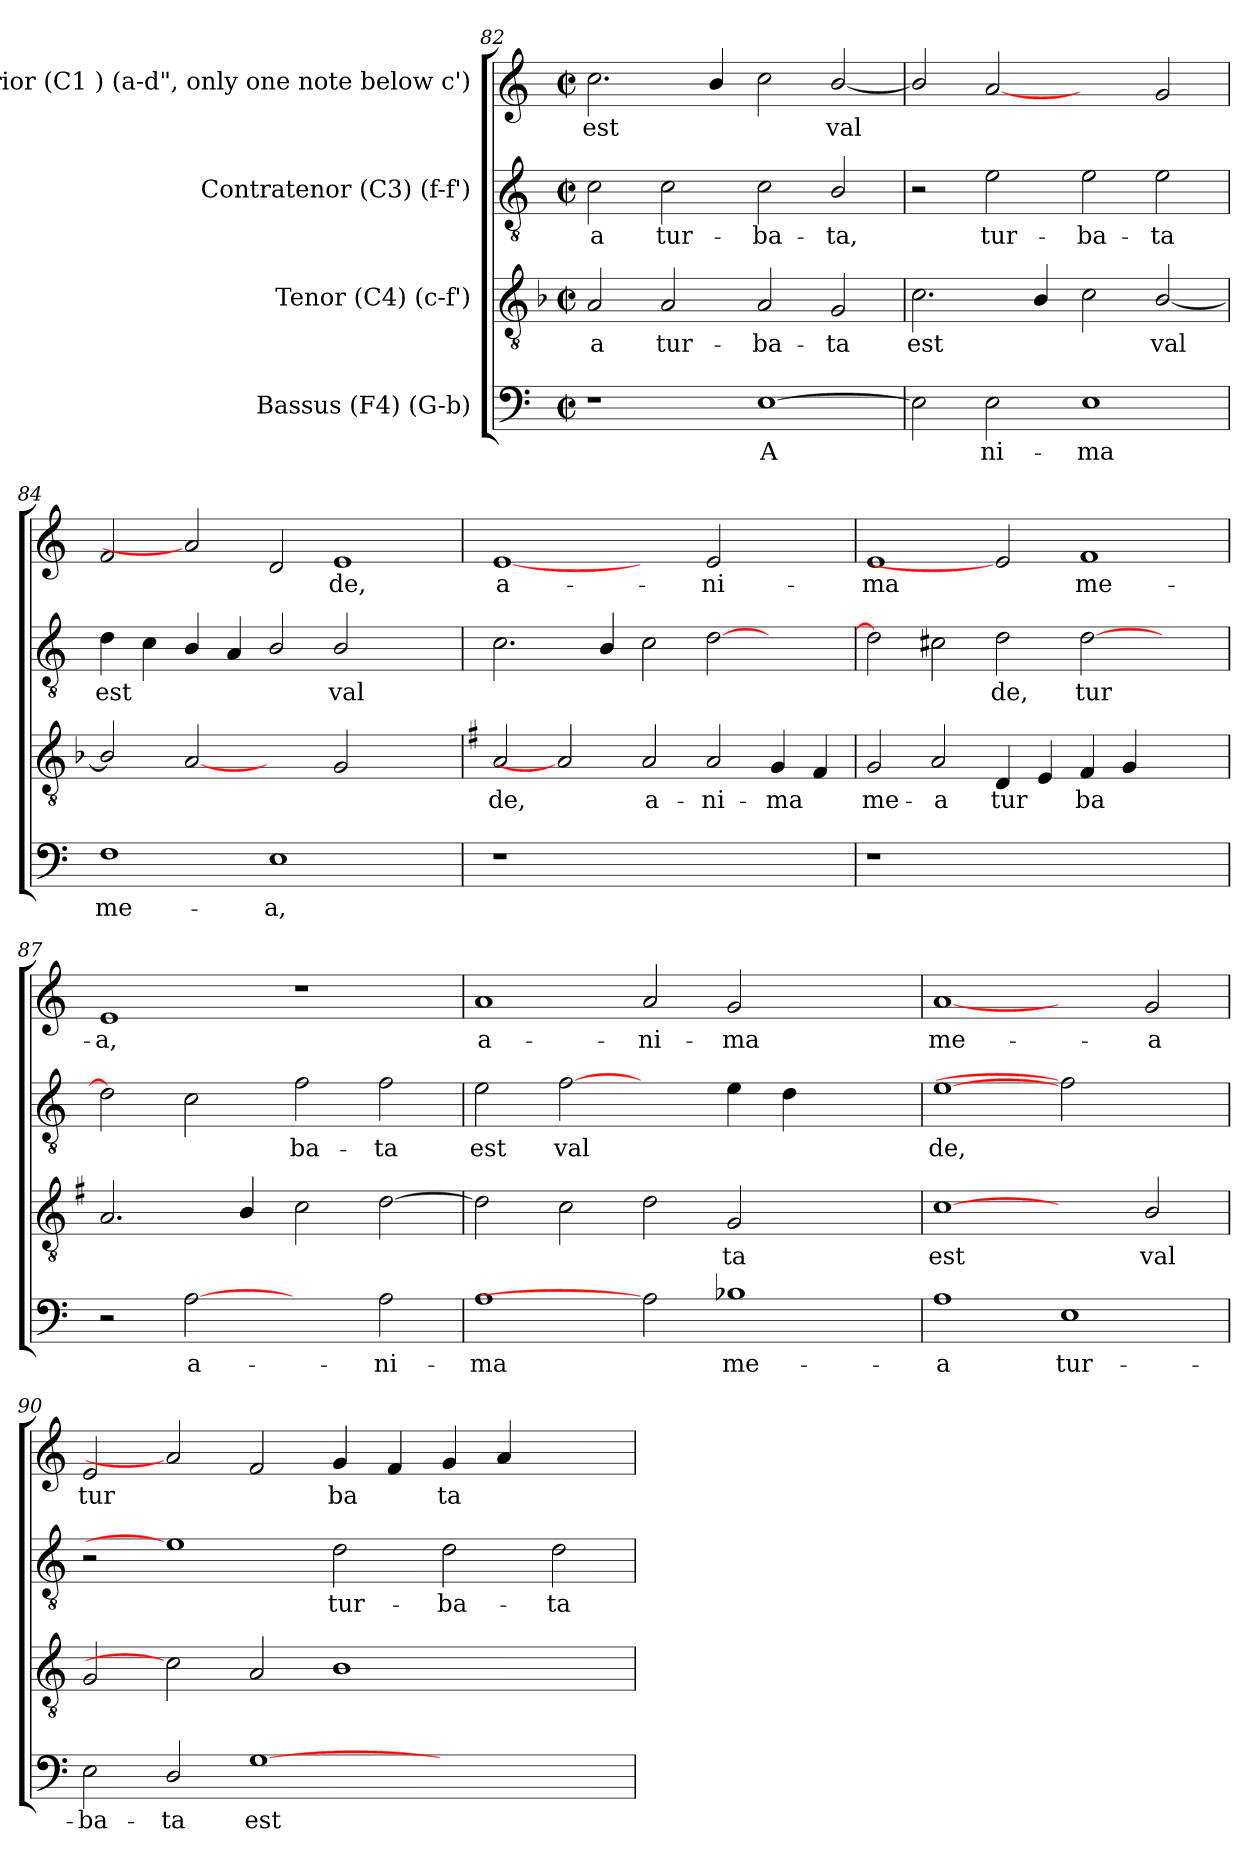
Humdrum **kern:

**kern	**text	**kern	**text	**kern	**text	**kern	**text
*part4	*part4	*part3	*part3	*part2	*part2	*part1	*part1
*staff4	*staff4	*staff3	*staff3	*staff2	*staff2	*staff1	*staff1
*I"Bassus (F4)  (G-b)	*	*I"Tenor (C4)  (c-f')	*	*I"Contratenor (C3)  (f-f')	*	*I"Superior (C1 )  (a-d", only one note below c')	*
*clefF4	*	*clefGv2	*	*clefGv2	*	*clefG2	*
*k[]	*	*k[b-]	*	*k[]	*	*k[]	*
*C:	*	*F:	*	*C:	*	*C:	*
*M2/2	*	*M2/2	*	*M2/2	*	*M2/2	*
*met(c|)	*	*met(c|)	*	*met(c|)	*	*met(c|)	*
=82	=82	=82	=82	=82	=82	=82	=82
!	!	!	!LO:LY:b:cj	!	!LO:LY:b:cj	!	!LO:LY:b:cj
1r	.	2A/	-a	2c\	-a	2.cc\	est
!	!	!	!LO:LY:b:cj	!	!LO:LY:b:cj	!	!
.	.	2A/	tur-	2c\	tur-	.	.
!	!	!	!	!	!	!	!LO:LY:b:cj
.	.	.	.	.	.	4b/	.
!	!LO:LY:b:cj	!	!LO:LY:b:cj	!	!LO:LY:b:cj	!	!LO:LY:b:cj
[>1E	A-	2A/	-ba-	2c\	-ba-	2cc\	.
!	!	!	!LO:LY:b:cj	!	!LO:LY:b:cj	!	!LO:LY:b:cj
.	.	2G/	-ta	2B/	-ta,	[<2b/	val-
=83	=83	=83	=83	=83	=83	=83	=83
!	!LO:LY:b:cj	!	!LO:LY:b:cj	!	!	!	!LO:LY:b:cj
2E\]	--	2.c\	est	2r	.	2b/]	--
!	!LO:LY:b:cj	!	!	!	!LO:LY:b:cj	!	!LO:LY:b:cj
2E\	-ni-	.	.	2e\	tur-	[2a	--
!	!	!	!LO:LY:b:cj	!	!	!	!
.	.	4B-/	.	.	.	.	.
!	!LO:LY:b:cj	!	!LO:LY:b:cj	!	!LO:LY:b:cj	!	!
1E	-ma	2c\	.	2e\	-ba-	2ryy	.
!	!	!	!LO:LY:b:cj	!	!LO:LY:b:cj	!	!LO:LY:b:cj
.	.	[<2B-/	val-	2e\	-ta	2g/	--
=84	=84	=84	=84	=84	=84	=84	=84
!	!LO:LY:b:cj	!	!LO:LY:b:cj	!	!LO:LY:b:cj	!	!LO:LY:b:cj
1F	me-	2B-/]	--	4d\	est	2f/	--
!	!	!	!	!	!LO:LY:b:cj	!	!
.	.	.	.	4c\	.	.	.
!	!	!	!LO:LY:b:cj	!	!LO:LY:b:cj	!	!
.	.	[2A	--	4B/	.	2a]	.
!	!	!	!	!	!LO:LY:b:cj	!	!
.	.	.	.	4A/	.	.	.
!	!LO:LY:b:cj	!	!	!	!LO:LY:b:cj	!	!LO:LY:b:cj
1E	-a,	2ryy	.	2B/	.	2d/	--
!	!	!	!LO:LY:b:cj	!	!LO:LY:b:cj	!	!LO:LY:b:cj
.	.	2G/	--	2B/	val-	1e	-de,
2ryy	.	2ryy	.	2ryy	.	.	.
!!LO:PB:g=z
=85	=85	=85	=85	=85	=85	=85	=85
*	*	*k[f#]	*	*	*	*	*
*	*	*G:	*	*	*	*	*
!	!	!	!LO:LY:b:cj	!	!LO:LY:b:cj	!	!LO:LY:b:cj
1r	.	2A/	-de,	2.c\	--	[1e	a-
.	.	2A]	.	.	.	.	.
!	!	!	!	!	!LO:LY:b:cj	!	!
.	.	.	.	4B/	--	.	.
!	!	!	!LO:LY:b:cj	!	!LO:LY:b:cj	!	!
1.ryy	.	2A/	a-	2c\	--	2ryy	.
!	!	!	!LO:LY:b:cj	!	!LO:LY:b:cj	!	!LO:LY:b:cj
.	.	2A/	-ni-	[>2d\	--	2e/	-ni-
!	!	!	!LO:LY:b:cj	!	!	!	!
.	.	4G/	-ma	2ryy	.	2ryy	.
!	!	!	!LO:LY:b:cj	!	!	!	!
.	.	4F#/	.	.	.	.	.
=86	=86	=86	=86	=86	=86	=86	=86
!	!	!	!LO:LY:b:cj	!	!LO:LY:b:cj	!	!LO:LY:b:cj
1r	.	2G/	me-	2d\]	--	1e	-ma
!	!	!	!LO:LY:b:cj	!	!LO:LY:b:cj	!	!
.	.	2A/	-a	2c#\	--	.	.
!	!	!	!LO:LY:b:cj	!	!LO:LY:b:cj	!	!
1.ryy	.	4D/	tur-	2d\	-de,	2e]	.
!	!	!	!LO:LY:b:cj	!	!	!	!
.	.	4E/	--	.	.	.	.
!	!	!	!LO:LY:b:cj	!	!LO:LY:b:cj	!	!LO:LY:b:cj
.	.	4F#/	-ba-	[>2d\	tur-	1f	me-
!	!	!	!LO:LY:b:cj	!	!	!	!
.	.	4G/	--	.	.	.	.
.	.	2ryy	.	2ryy	.	.	.
=87	=87	=87	=87	=87	=87	=87	=87
!	!	!	!LO:LY:b:cj	!	!LO:LY:b:cj	!	!LO:LY:b:cj
2r	.	2.A/	--	2d\]	--	1e	-a,
!	!LO:LY:b:cj	!	!	!	!LO:LY:b:cj	!	!
[2A	a-	.	.	2c\	--	.	.
!	!	!	!LO:LY:b:cj	!	!	!	!
.	.	4B/	--	.	.	.	.
!	!	!	!LO:LY:b:cj	!	!LO:LY:b:cj	!	!
2ryy	.	2c\	--	2f\	-ba-	1r	.
!	!LO:LY:b:cj	!	!LO:LY:b:cj	!	!LO:LY:b:cj	!	!
2A\	-ni-	[>2d\	--	2f\	-ta	.	.
=88	=88	=88	=88	=88	=88	=88	=88
!	!LO:LY:b:cj	!	!LO:LY:b:cj	!	!LO:LY:b:cj	!	!LO:LY:b:cj
1A	-ma	2d\]	--	2e\	est	1a	a-
!	!	!	!LO:LY:b:cj	!	!LO:LY:b:cj	!	!
.	.	2c\	--	[2f	val-	.	.
!	!	!	!LO:LY:b:cj	!	!	!	!LO:LY:b:cj
2A]	.	2d\	--	2ryy	.	2a/	-ni-
!	!LO:LY:b:cj	!	!LO:LY:b:cj	!	!LO:LY:b:cj	!	!LO:LY:b:cj
1B-	me-	2G/	-ta	4e\	--	2g/	-ma
!	!	!	!	!	!LO:LY:b:cj	!	!
.	.	.	.	4d\	--	.	.
.	.	2ryy	.	2ryy	.	2ryy	.
!!LO:LB:g=z
=89	=89	=89	=89	=89	=89	=89	=89
*	*	*k[]	*	*	*	*	*
*	*	*C:	*	*	*	*	*
!	!LO:LY:b:cj	!	!LO:LY:b:cj	!	!LO:LY:b:cj	!	!LO:LY:b:cj
1A	-a	[1c	est	[1e	-de,	[1a	me-
!	!LO:LY:b:cj	!	!	!	!	!	!
1E	tur-	2ryy	.	2f]	.	2ryy	.
!	!	!	!LO:LY:b:cj	!	!	!	!LO:LY:b:cj
.	.	2B/	val-	2ryy	.	2g/	-a
=90	=90	=90	=90	=90	=90	=90	=90
!	!LO:LY:b:cj	!	!LO:LY:b:cj	!	!	!	!LO:LY:b:cj
2E\	-ba-	2G/	--	2r	.	2e/	tur-
!	!LO:LY:b:cj	!	!	!	!	!	!
2D/	-ta	2c]	.	1e]	.	2a]	.
!	!LO:LY:b:cj	!	!LO:LY:b:cj	!	!	!	!LO:LY:b:cj
[>1G	est	2A/	--	.	.	2f/	--
!	!	!	!LO:LY:b:cj	!	!LO:LY:b:cj	!	!LO:LY:b:cj
.	.	1B	--	2d\	tur-	4g/	-ba-
!	!	!	!	!	!	!	!LO:LY:b:cj
.	.	.	.	.	.	4f/	--
!	!	!	!	!	!LO:LY:b:cj	!	!LO:LY:b:cj
1ryy	.	.	.	2d\	-ba-	4g/	-ta
!	!	!	!	!	!	!	!LO:LY:b:cj
.	.	.	.	.	.	4a/	.
!	!	!	!	!	!LO:LY:b:cj	!	!
.	.	2ryy	.	2d\	-ta	2ryy	.
=	=	=	=	=	=	=	=
*-	*-	*-	*-	*-	*-	*-	*-
